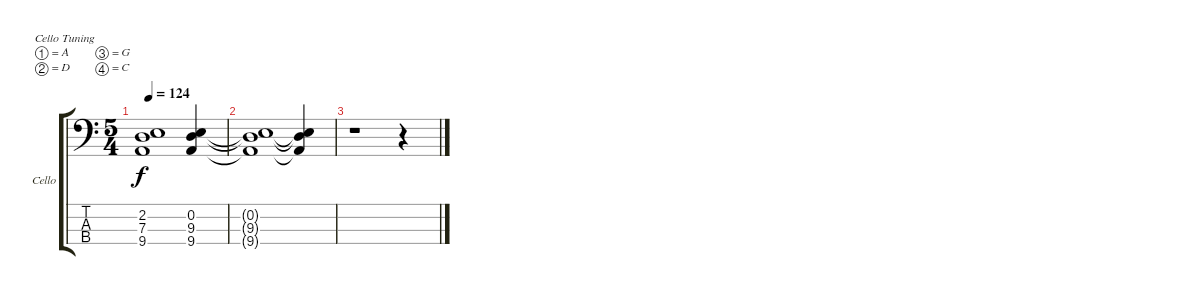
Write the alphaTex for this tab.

\bracketExtendMode groupsimilarinstruments
\firstSystemTrackNameOrientation horizontal
\otherSystemsTrackNameOrientation horizontal
\track ("Cello" "Cello") {instrument cello}
\staff {score tabs}
\tuning (A3 D3 G2 C2)
\ts (5 4)
\tempo 124
\clef f4
\ks aminor
(2.2 7.3 9.4).1{dy f} (9.3 0.2 9.4).4 |
(9.3{t} 0.2{t} 9.4{t}).1 (9.3{t} 0.2{t} 9.4{t}).4 |
r.1 r.4
